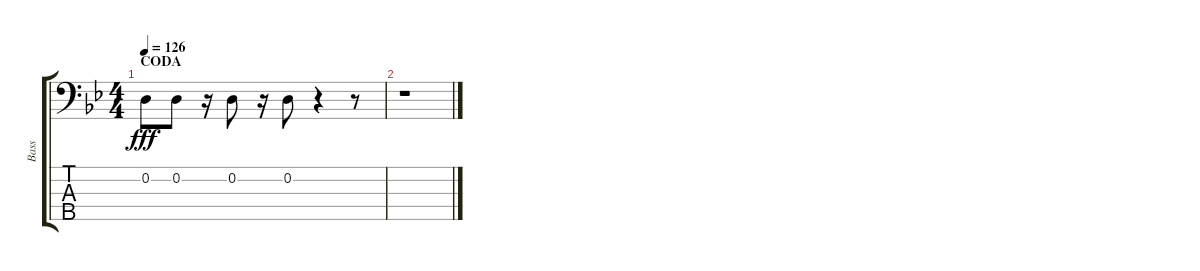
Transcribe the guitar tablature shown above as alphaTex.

\track ("Bass" "Bass") {instrument synthbass2}
\staff {score tabs}
\tuning (G2 D2 A1 E1 B0) {hide}
\ts (4 4)
\section ("" "CODA")
\tempo 126
\clef f4
\ks bb
0.2.8{dy fff} 0.2.8 r.16 0.2.8 r.16 0.2.8 r.4 r.8 |
r.1
